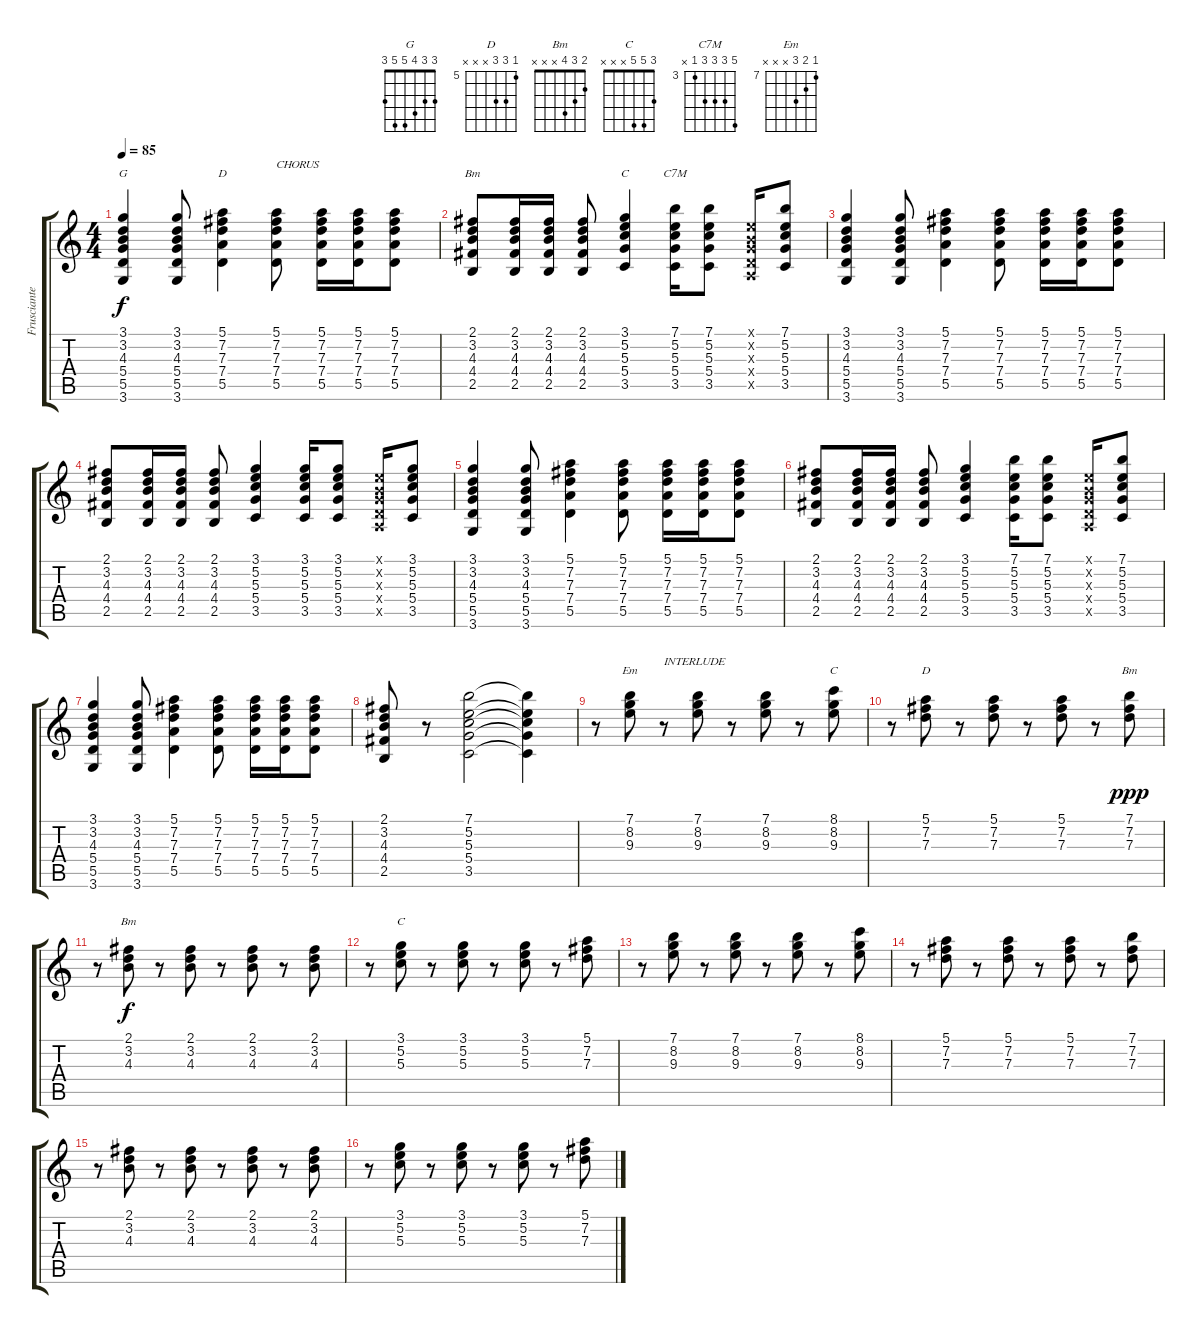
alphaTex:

\track ("Frusciante - Guitar" "Frusciante") {instrument electricguitarclean}
\staff {score tabs}
\tuning (E4 B3 G3 D3 A2 E2) {hide}
\chord ("G" 3 3 4 5 5 3)
\chord ("D" 5 7 7 7 5 x) {firstfret 5}
\chord ("Bm" 2 3 4 4 2 x)
\chord ("C" 3 5 5 5 3 x)
\chord ("C7M" 7 5 5 5 3 x) {firstfret 3}
\chord ("Em" 7 8 9 x x x) {firstfret 7}
\chord ("C" 8 8 9 x x x) {firstfret 8}
\chord ("D" 5 7 7 x x x) {firstfret 5}
\chord ("Bm" 7 7 7 x x x) {firstfret 7}
\chord ("Bm" 2 3 4 x x x)
\chord ("C" 3 5 5 x x x)
\ts (4 4)
\tempo 85
\clef g2
\ks c
(3.1 3.2 4.3 5.4 5.5 3.6).4{ch "G" dy f} (3.1 3.2 4.3 5.4 5.5 3.6).8 (5.1 7.2 7.3 7.4 5.5).4{ch "D"} (5.1 7.2 7.3 7.4 5.5).8{txt "CHORUS"} (5.1 7.2 7.3 7.4 5.5).16 (5.1 7.2 7.3 7.4 5.5).16 (5.1 7.2 7.3 7.4 5.5).8 |
(2.1 3.2 4.3 4.4 2.5).8{ch "Bm"} (2.1 3.2 4.3 4.4 2.5).16 (2.1 3.2 4.3 4.4 2.5).16 (2.1 3.2 4.3 4.4 2.5).8 (3.1 5.2 5.3 5.4 3.5).4{ch "C"} (7.1 5.2 5.3 5.4 3.5).16{ch "C7M"} (7.1 5.2 5.3 5.4 3.5).8 (0.1{x} 0.2{x} 0.3{x} 0.4{x} 0.5{x}).16 (7.1 5.2 5.3 5.4 3.5).8 |
(3.1 3.2 4.3 5.4 5.5 3.6).4 (3.1 3.2 4.3 5.4 5.5 3.6).8 (5.1 7.2 7.3 7.4 5.5).4 (5.1 7.2 7.3 7.4 5.5).8 (5.1 7.2 7.3 7.4 5.5).16 (5.1 7.2 7.3 7.4 5.5).16 (5.1 7.2 7.3 7.4 5.5).8 |
(2.1 3.2 4.3 4.4 2.5).8 (2.1 3.2 4.3 4.4 2.5).16 (2.1 3.2 4.3 4.4 2.5).16 (2.1 3.2 4.3 4.4 2.5).8 (3.1 5.2 5.3 5.4 3.5).4 (3.1 5.2 5.3 5.4 3.5).16 (3.1 5.2 5.3 5.4 3.5).8 (0.1{x} 0.2{x} 0.3{x} 0.4{x} 0.5{x}).16 (3.1 5.2 5.3 5.4 3.5).8 |
(3.1 3.2 4.3 5.4 5.5 3.6).4 (3.1 3.2 4.3 5.4 5.5 3.6).8 (5.1 7.2 7.3 7.4 5.5).4 (5.1 7.2 7.3 7.4 5.5).8 (5.1 7.2 7.3 7.4 5.5).16 (5.1 7.2 7.3 7.4 5.5).16 (5.1 7.2 7.3 7.4 5.5).8 |
(2.1 3.2 4.3 4.4 2.5).8 (2.1 3.2 4.3 4.4 2.5).16 (2.1 3.2 4.3 4.4 2.5).16 (2.1 3.2 4.3 4.4 2.5).8 (3.1 5.2 5.3 5.4 3.5).4 (7.1 5.2 5.3 5.4 3.5).16 (7.1 5.2 5.3 5.4 3.5).8 (0.1{x} 0.2{x} 0.3{x} 0.4{x} 0.5{x}).16 (7.1 5.2 5.3 5.4 3.5).8 |
(3.1 3.2 4.3 5.4 5.5 3.6).4 (3.1 3.2 4.3 5.4 5.5 3.6).8 (5.1 7.2 7.3 7.4 5.5).4 (5.1 7.2 7.3 7.4 5.5).8 (5.1 7.2 7.3 7.4 5.5).16 (5.1 7.2 7.3 7.4 5.5).16 (5.1 7.2 7.3 7.4 5.5).8 |
(2.1 3.2 4.3 4.4 2.5).8 r.8 (7.1 5.2 5.3 5.4 3.5).2 (7.1{t} 5.2{t} 5.3{t} 5.4{t} 3.5{t}).4 |
r.8 (7.1 8.2 9.3).8{ch "Em"} r.8{txt "INTERLUDE"} (7.1 8.2 9.3).8 r.8 (7.1 8.2 9.3).8 r.8 (8.1 8.2 9.3).8{ch "C"} |
r.8 (5.1 7.2 7.3).8{ch "D"} r.8 (5.1 7.2 7.3).8 r.8 (5.1 7.2 7.3).8 r.8 (7.1 7.2 7.3).8{ch "Bm" dy ppp} |
r.8 (2.1 3.2 4.3).8{ch "Bm" dy f} r.8 (2.1 3.2 4.3).8 r.8 (2.1 3.2 4.3).8 r.8 (2.1 3.2 4.3).8 |
r.8 (3.1 5.2 5.3).8{ch "C"} r.8 (3.1 5.2 5.3).8 r.8 (3.1 5.2 5.3).8 r.8 (5.1 7.2 7.3).8 |
r.8 (7.1 8.2 9.3).8 r.8 (7.1 8.2 9.3).8 r.8 (7.1 8.2 9.3).8 r.8 (8.1 8.2 9.3).8 |
r.8 (5.1 7.2 7.3).8 r.8 (5.1 7.2 7.3).8 r.8 (5.1 7.2 7.3).8 r.8 (7.1 7.2 7.3).8 |
r.8 (2.1 3.2 4.3).8 r.8 (2.1 3.2 4.3).8 r.8 (2.1 3.2 4.3).8 r.8 (2.1 3.2 4.3).8 |
r.8 (3.1 5.2 5.3).8 r.8 (3.1 5.2 5.3).8 r.8 (3.1 5.2 5.3).8 r.8 (5.1 7.2 7.3).8
